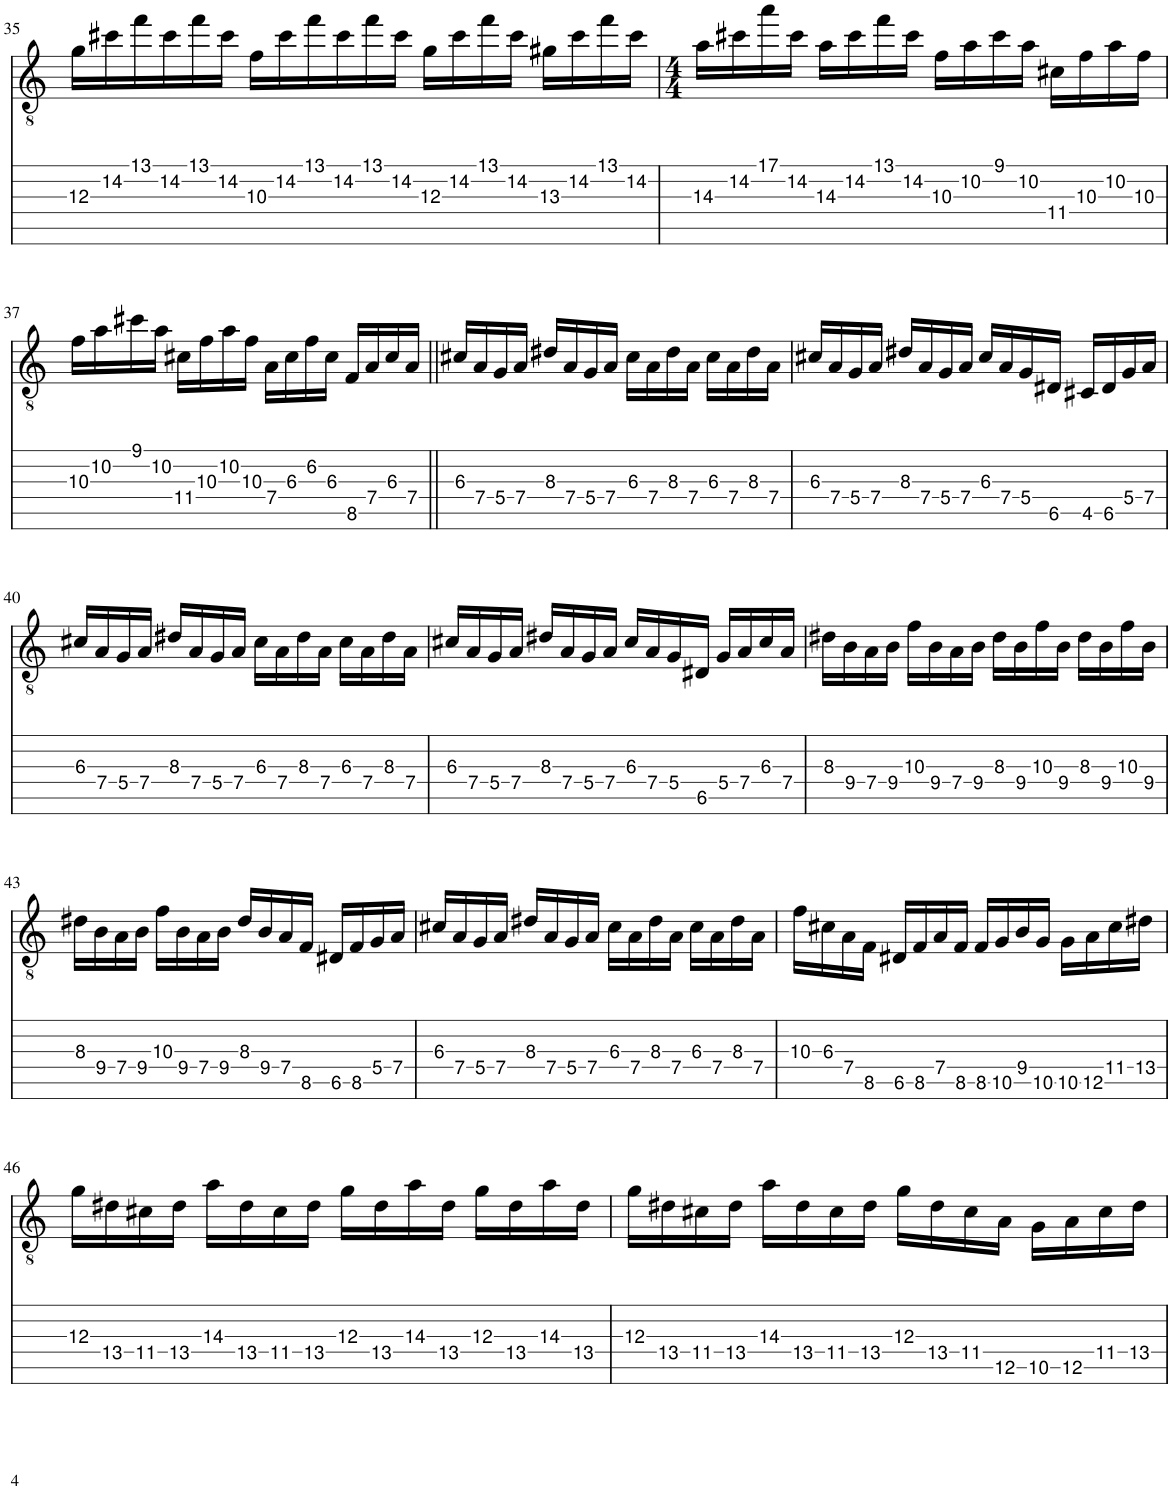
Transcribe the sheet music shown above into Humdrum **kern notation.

**kern	**kern
*part1	*part1
*staff2	*staff1
*I"Electric Guitar	*
*I'El. Guit.	*
!!LO:PB:g=z
*	*clefGv2
*k[]	*k[]
*M5/4	*M5/4
=35	=35
16gLL	16g\LL
16cc#	16cc#X\
16ff	16ff\
16cc#J	16cc#\
16ffL	16ff\
16cc#	16cc#\JJ
16f	16f\LL
16cc#JJ	16cc#\
16ffLL	16ff\
16cc#	16cc#\
16ff	16ff\
16cc#J	16cc#\JJ
16gL	16g\LL
16cc#	16cc#\
16ff	16ff\
16cc#J	16cc#\JJ
16g#L	16g#X\LL
16cc#	16cc#\
16ff	16ff\
16cc#JJ	16cc#\JJ
=36	=36
*M4/4	*M4/4
16aLL	16a\LL
16cc#J	16cc#X\
16aaL	16aa\
16cc#JJ	16cc#\JJ
16aLL	16a\LL
16cc#J	16cc#\
16ffL	16ff\
16cc#JJ	16cc#\JJ
16fLL	16f\LL
16aJ	16a\
16cc#L	16cc#\
16aJJ	16a\JJ
16c#LL	16c#X\LL
16fJ	16f\
16aL	16a\
16fJJ	16f\JJ
!!LO:LB:g=z
=37	=37
16fLL	16f\LL
16aJ	16a\
16cc#L	16cc#X\
16aJJ	16a\JJ
16c#LL	16c#X\LL
16fJ	16f\
16aL	16a\
16fJJ	16f\JJ
16ALL	16A\LL
16c#J	16c#\
16fL	16f\
16c#JJ	16c#\JJ
16FLL	16F/LL
16AJ	16A/
16c#L	16c#/
16AJJ	16A/JJ
=38||	=38||
16c#LL	16c#X/LL
16AJ	16A/
16GL	16G/
16AJJ	16A/JJ
16d#LL	16d#X/LL
16AJ	16A/
16GL	16G/
16AJJ	16A/JJ
16c#LL	16c#\LL
16AJ	16A\
16d#L	16d#\
16AJJ	16A\JJ
16c#LL	16c#\LL
16AJ	16A\
16d#L	16d#\
16AJJ	16A\JJ
=39	=39
16c#LL	16c#X/LL
16AJ	16A/
16GL	16G/
16AJJ	16A/JJ
16d#LL	16d#X/LL
16AJ	16A/
16GL	16G/
16AJJ	16A/JJ
16c#LL	16c#/LL
16AJ	16A/
16GL	16G/
16D#JJ	16D#X/JJ
16C#LL	16C#X/LL
16D#J	16D#/
16GL	16G/
16AJJ	16A/JJ
!!LO:LB:g=z
=40	=40
16c#LL	16c#X/LL
16AJ	16A/
16GL	16G/
16AJJ	16A/JJ
16d#LL	16d#X/LL
16AJ	16A/
16GL	16G/
16AJJ	16A/JJ
16c#LL	16c#\LL
16AJ	16A\
16d#L	16d#\
16AJJ	16A\JJ
16c#LL	16c#\LL
16AJ	16A\
16d#L	16d#\
16AJJ	16A\JJ
=41	=41
16c#LL	16c#X/LL
16AJ	16A/
16GL	16G/
16AJJ	16A/JJ
16d#LL	16d#X/LL
16AJ	16A/
16GL	16G/
16AJJ	16A/JJ
16c#LL	16c#/LL
16AJ	16A/
16GL	16G/
16D#JJ	16D#X/JJ
16GLL	16G/LL
16AJ	16A/
16c#L	16c#/
16AJJ	16A/JJ
=42	=42
16d#LL	16d#X\LL
16BJ	16B\
16AL	16A\
16BJJ	16B\JJ
16fLL	16f\LL
16BJ	16B\
16AL	16A\
16BJJ	16B\JJ
16d#LL	16d#\LL
16BJ	16B\
16fL	16f\
16BJJ	16B\JJ
16d#LL	16d#\LL
16BJ	16B\
16fL	16f\
16BJJ	16B\JJ
!!LO:LB:g=z
=43	=43
16d#LL	16d#X\LL
16BJ	16B\
16AL	16A\
16BJJ	16B\JJ
16fLL	16f\LL
16BJ	16B\
16AL	16A\
16BJJ	16B\JJ
16d#LL	16d#/LL
16BJ	16B/
16AL	16A/
16FJJ	16F/JJ
16D#LL	16D#X/LL
16FJ	16F/
16GL	16G/
16AJJ	16A/JJ
=44	=44
16c#XLL	16c#X/LL
16AJ	16A/
16GL	16G/
16AJJ	16A/JJ
16d#XLL	16d#X/LL
16AJ	16A/
16GL	16G/
16AJJ	16A/JJ
16c#LL	16c#\LL
16AJ	16A\
16d#L	16d#\
16AJJ	16A\JJ
16c#LL	16c#\LL
16AJ	16A\
16d#L	16d#\
16AJJ	16A\JJ
=45	=45
16fLL	16f\LL
16c#J	16c#X\
16AL	16A\
16FJJ	16F\JJ
16D#LL	16D#X/LL
16FJ	16F/
16AL	16A/
16FJJ	16F/JJ
16FLL	16F/LL
16GJ	16G/
16BL	16B/
16GJJ	16G/JJ
16GLL	16G\LL
16AJ	16A\
16c#L	16c#\
16d#JJ	16d#X\JJ
!!LO:LB:g=z
=46	=46
16gLL	16g\LL
16d#J	16d#X\
16c#L	16c#X\
16d#JJ	16d#\JJ
16aLL	16a\LL
16d#J	16d#\
16c#L	16c#\
16d#JJ	16d#\JJ
16gLL	16g\LL
16d#J	16d#\
16aL	16a\
16d#JJ	16d#\JJ
16gLL	16g\LL
16d#J	16d#\
16aL	16a\
16d#JJ	16d#\JJ
=47	=47
16gLL	16g\LL
16d#J	16d#X\
16c#L	16c#X\
16d#JJ	16d#\JJ
16aLL	16a\LL
16d#J	16d#\
16c#L	16c#\
16d#JJ	16d#\JJ
16gLL	16g\LL
16d#J	16d#\
16c#L	16c#\
16AJJ	16A\JJ
16GLL	16G\LL
16AJ	16A\
16c#L	16c#\
16d#JJ	16d#\JJ
=	=
*-	*-
